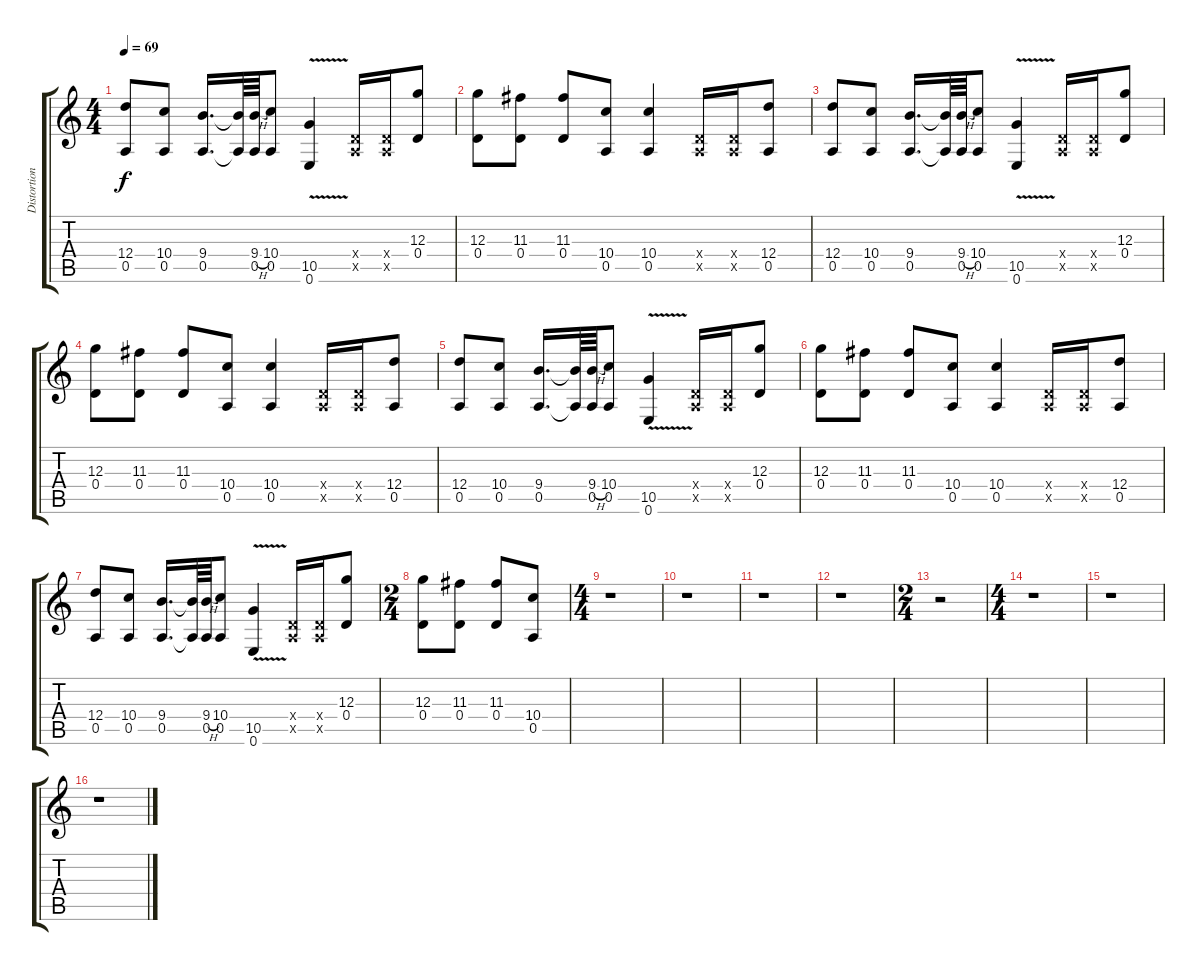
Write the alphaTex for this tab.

\track ("Distortion Guitar" "Distortion") {instrument distortionguitar}
\staff {score tabs}
\tuning (E4 B3 G3 D3 A2 E2) {hide}
\ts (4 4)
\tempo 69
\clef g2
\ks c
(12.4 0.5).8{dy f} (10.4 0.5).8 (9.4 0.5).16{d} (9.4{t} 0.5{t}).64 (9.4{h} 0.5).64 (10.4 0.5).8 (10.5{v} 0.6{v}).4 (0.4{x} 0.5{x}).16 (0.4{x} 0.5{x}).16 (12.3 0.4).8 |
(12.3 0.4).8 (11.3 0.4).8 (11.3 0.4).8 (10.4 0.5).8 (10.4 0.5).4 (0.4{x} 0.5{x}).16 (0.4{x} 0.5{x}).16 (12.4 0.5).8 |
(12.4 0.5).8 (10.4 0.5).8 (9.4 0.5).16{d} (9.4{t} 0.5{t}).64 (9.4{h} 0.5).64 (10.4 0.5).8 (10.5{v} 0.6{v}).4 (0.4{x} 0.5{x}).16 (0.4{x} 0.5{x}).16 (12.3 0.4).8 |
(12.3 0.4).8 (11.3 0.4).8 (11.3 0.4).8 (10.4 0.5).8 (10.4 0.5).4 (0.4{x} 0.5{x}).16 (0.4{x} 0.5{x}).16 (12.4 0.5).8 |
(12.4 0.5).8 (10.4 0.5).8 (9.4 0.5).16{d} (9.4{t} 0.5{t}).64 (9.4{h} 0.5).64 (10.4 0.5).8 (10.5{v} 0.6{v}).4 (0.4{x} 0.5{x}).16 (0.4{x} 0.5{x}).16 (12.3 0.4).8 |
(12.3 0.4).8 (11.3 0.4).8 (11.3 0.4).8 (10.4 0.5).8 (10.4 0.5).4 (0.4{x} 0.5{x}).16 (0.4{x} 0.5{x}).16 (12.4 0.5).8 |
(12.4 0.5).8 (10.4 0.5).8 (9.4 0.5).16{d} (9.4{t} 0.5{t}).64 (9.4{h} 0.5).64 (10.4 0.5).8 (10.5{v} 0.6{v}).4 (0.4{x} 0.5{x}).16 (0.4{x} 0.5{x}).16 (12.3 0.4).8 |
\ts (2 4)
(12.3 0.4).8 (11.3 0.4).8 (11.3 0.4).8 (10.4 0.5).8 |
\ts (4 4)
r.1 |
r.1 |
r.1 |
r.1 |
\ts (2 4)
r.2 |
\ts (4 4)
r.1 |
r.1 |
r.1
